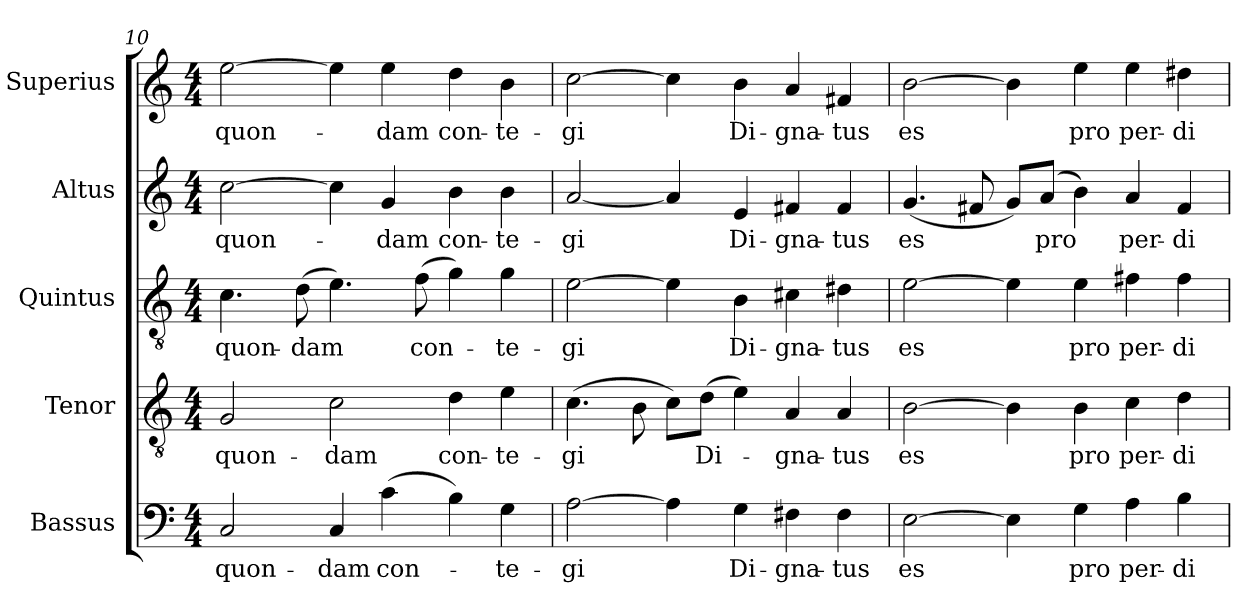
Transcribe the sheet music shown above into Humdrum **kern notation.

**kern	**text	**kern	**text	**kern	**text	**kern	**text	**kern	**text
*part5	*part5	*part4	*part4	*part3	*part3	*part2	*part2	*part1	*part1
*staff5	*staff5	*staff4	*staff4	*staff3	*staff3	*staff2	*staff2	*staff1	*staff1
*I"Bassus	*	*I"Tenor	*	*I"Quintus	*	*I"Altus	*	*I"Superius	*
*I'B.	*	*I'T.	*	*I'Q.	*	*I'A.	*	*I'S.	*
!!LO:PB:g=z
*clefF4	*	*clefGv2	*	*clefGv2	*	*clefG2	*	*clefG2	*
*	*	*ITrd7c12	*	*ITrd7c12	*	*	*	*	*
*k[]	*	*k[]	*	*k[]	*	*k[]	*	*k[]	*
*C:	*	*C:	*	*C:	*	*C:	*	*C:	*
*M4/4	*	*M4/4	*	*M4/4	*	*M4/4	*	*M4/4	*
=10	=10	=10	=10	=10	=10	=10	=10	=10	=10
!	!LO:LY:b:color=#000000	!	!	!	!	!	!	!	!
!	!	!	!LO:LY:b:color=#000000	!	!	!	!	!	!
!	!	!	!	!	!LO:LY:b:color=#000000	!	!	!	!
!	!	!	!	!	!	!	!LO:LY:b:color=#000000	!	!
!	!	!	!	!	!	!	!	!	!LO:LY:b:color=#000000
2Ci/	quon-	2GGi/	quon-	4.Ci\	quon-	[>2cci\	quon-	[>2eei\	quon-
!	!	!	!	!	!LO:LY:b:color=#000000	!	!	!	!
.	.	.	.	(8Di\	-dam	.	.	.	.
!	!LO:LY:b:color=#000000	!	!	!	!	!	!	!	!
!	!	!	!LO:LY:b:color=#000000	!	!	!	!	!	!
4Ci/	-dam	2Ci\	-dam	4.Ei\)	.	4cci\]	.	4eei\]	.
!	!LO:LY:b:color=#000000	!	!	!	!	!	!	!	!
!	!	!	!	!	!	!	!LO:LY:b:color=#000000	!	!
!	!	!	!	!	!	!	!	!	!LO:LY:b:color=#000000
(4ci\	con-	.	.	.	.	4gi/	-dam	4eei\	-dam
!	!	!	!	!	!LO:LY:b:color=#000000	!	!	!	!
.	.	.	.	(8Fi\	con-	.	.	.	.
!	!	!	!LO:LY:b:color=#000000	!	!	!	!	!	!
!	!	!	!	!	!	!	!LO:LY:b:color=#000000	!	!
!	!	!	!	!	!	!	!	!	!LO:LY:b:color=#000000
4Bi\)	.	4Di\	con-	4Gi\)	.	4bi\	con-	4ddi\	con-
!	!LO:LY:b:color=#000000	!	!	!	!	!	!	!	!
!	!	!	!LO:LY:b:color=#000000	!	!	!	!	!	!
!	!	!	!	!	!LO:LY:b:color=#000000	!	!	!	!
!	!	!	!	!	!	!	!LO:LY:b:color=#000000	!	!
!	!	!	!	!	!	!	!	!	!LO:LY:b:color=#000000
4Gi\	-te-	4Ei\	-te-	4Gi\	-te-	4bi\	-te-	4bi\	-te-
=11	=11	=11	=11	=11	=11	=11	=11	=11	=11
!	!LO:LY:b:color=#000000	!	!	!	!	!	!	!	!
!	!	!	!LO:LY:b:color=#000000	!	!	!	!	!	!
!	!	!	!	!	!LO:LY:b:color=#000000	!	!	!	!
!	!	!	!	!	!	!	!LO:LY:b:color=#000000	!	!
!	!	!	!	!	!	!	!	!	!LO:LY:b:color=#000000
[>2Ai\	-gi	(4.Ci\	-gi	[>2Ei\	-gi	[<2ai/	-gi	[>2cci\	-gi
.	.	8BBi\	.	.	.	.	.	.	.
4Ai\]	.	8Ci\L)	.	4Ei\]	.	4ai/]	.	4cci\]	.
!	!	!	!LO:LY:b:color=#000000	!	!	!	!	!	!
.	.	(8Di\J	Di-	.	.	.	.	.	.
!	!LO:LY:b:color=#000000	!	!	!	!	!	!	!	!
!	!	!	!	!	!LO:LY:b:color=#000000	!	!	!	!
!	!	!	!	!	!	!	!LO:LY:b:color=#000000	!	!
!	!	!	!	!	!	!	!	!	!LO:LY:b:color=#000000
4Gi\	Di-	4Ei\)	.	4BBi\	Di-	4ei/	Di-	4bi\	Di-
!	!LO:LY:b:color=#000000	!	!	!	!	!	!	!	!
!	!	!	!LO:LY:b:color=#000000	!	!	!	!	!	!
!	!	!	!	!	!LO:LY:b:color=#000000	!	!	!	!
!	!	!	!	!	!	!	!LO:LY:b:color=#000000	!	!
!	!	!	!	!	!	!	!	!	!LO:LY:b:color=#000000
4F#Xi\	-gna-	4AAi/	-gna-	4C#Xi\	-gna-	4f#Xi/	-gna-	4ai/	-gna-
!	!LO:LY:b:color=#000000	!	!	!	!	!	!	!	!
!	!	!	!LO:LY:b:color=#000000	!	!	!	!	!	!
!	!	!	!	!	!LO:LY:b:color=#000000	!	!	!	!
!	!	!	!	!	!	!	!LO:LY:b:color=#000000	!	!
!	!	!	!	!	!	!	!	!	!LO:LY:b:color=#000000
4F#i\	-tus	4AAi/	-tus	4D#Xi\	-tus	4f#i/	-tus	4f#Xi/	-tus
=12	=12	=12	=12	=12	=12	=12	=12	=12	=12
!	!LO:LY:b:color=#000000	!	!	!	!	!	!	!	!
!	!	!	!LO:LY:b:color=#000000	!	!	!	!	!	!
!	!	!	!	!	!LO:LY:b:color=#000000	!	!	!	!
!	!	!	!	!	!	!	!LO:LY:b:color=#000000	!	!
!	!	!	!	!	!	!	!	!	!LO:LY:b:color=#000000
[>2Ei\	es	[>2BBi\	es	[>2Ei\	es	(4.gi/	es	[>2bi\	es
.	.	.	.	.	.	8f#Xi/	.	.	.
4Ei\]	.	4BBi\]	.	4Ei\]	.	8gi/L)	.	4bi\]	.
!	!	!	!	!	!	!	!LO:LY:b:color=#000000	!	!
.	.	.	.	.	.	(8ai/J	pro	.	.
!	!LO:LY:b:color=#000000	!	!	!	!	!	!	!	!
!	!	!	!LO:LY:b:color=#000000	!	!	!	!	!	!
!	!	!	!	!	!LO:LY:b:color=#000000	!	!	!	!
!	!	!	!	!	!	!	!	!	!LO:LY:b:color=#000000
4Gi\	pro	4BBi\	pro	4Ei\	pro	4bi\)	.	4eei\	pro
!	!LO:LY:b:color=#000000	!	!	!	!	!	!	!	!
!	!	!	!LO:LY:b:color=#000000	!	!	!	!	!	!
!	!	!	!	!	!LO:LY:b:color=#000000	!	!	!	!
!	!	!	!	!	!	!	!LO:LY:b:color=#000000	!	!
!	!	!	!	!	!	!	!	!	!LO:LY:b:color=#000000
4Ai\	per-	4Ci\	per-	4F#Xi\	per-	4ai/	per-	4eei\	per-
!	!LO:LY:b:color=#000000	!	!	!	!	!	!	!	!
!	!	!	!LO:LY:b:color=#000000	!	!	!	!	!	!
!	!	!	!	!	!LO:LY:b:color=#000000	!	!	!	!
!	!	!	!	!	!	!	!LO:LY:b:color=#000000	!	!
!	!	!	!	!	!	!	!	!	!LO:LY:b:color=#000000
4Bi\	-di-	4Di\	-di-	4F#i\	-di-	4f#i/	-di-	4dd#Xi\	-di-
=	=	=	=	=	=	=	=	=	=
*-	*-	*-	*-	*-	*-	*-	*-	*-	*-
